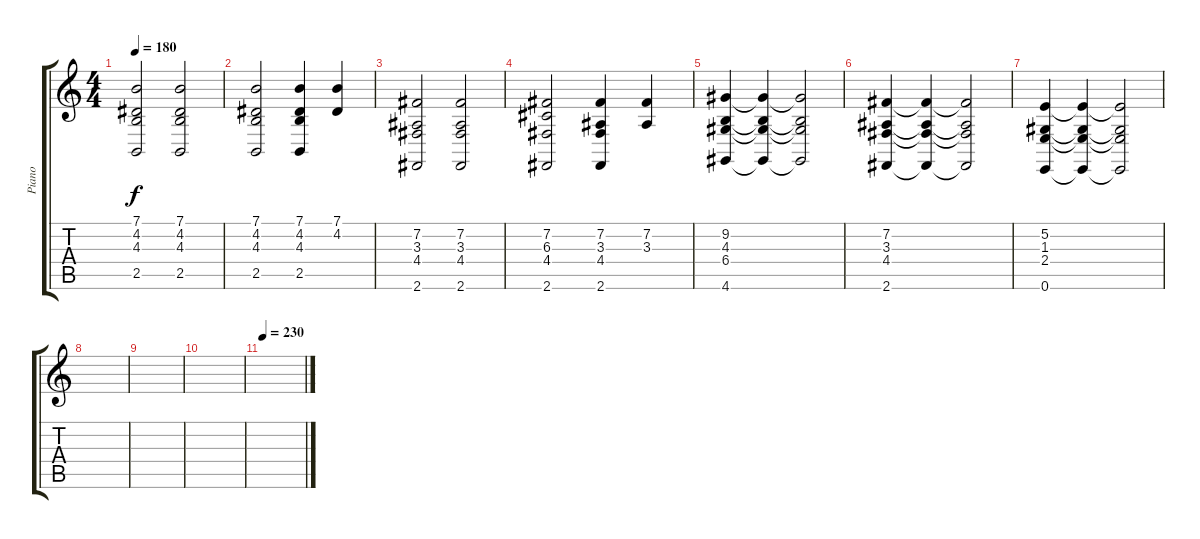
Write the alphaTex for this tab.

\track ("Piano" "Piano") {instrument electricgrandpiano}
\staff {score tabs}
\tuning (E4 B3 G3 D3 A2 E2) {hide}
\ts (4 4)
\tempo 180
\clef g2
\ks c
(7.1 4.2 4.3 2.5).2{dy f} (7.1 4.2 4.3 2.5).2 |
(7.1 4.2 4.3 2.5).2 (7.1 4.2 4.3 2.5).4 (7.1 4.2).4 |
(7.2 3.3 4.4 2.6).2 (7.2 3.3 4.4 2.6).2 |
(7.2 6.3 4.4 2.6).2 (7.2 3.3 4.4 2.6).4 (7.2 3.3).4 |
(9.2 4.3 6.4 4.6).4{volume 5} (9.2{t} 4.3{t} 6.4{t} 4.6{t}).4{volume 9} (9.2{t} 4.3{t} 6.4{t} 4.6{t}).2{volume 12} |
(7.2 3.3 4.4 2.6).4{volume 5} (7.2{t} 3.3{t} 4.4{t} 2.6{t}).4{volume 8} (7.2{t} 3.3{t} 4.4{t} 2.6{t}).2{volume 12} |
(5.2 1.3 2.4 0.6).4{volume 5} (5.2{t} 1.3{t} 2.4{t} 0.6{t}).4{volume 9} (5.2{t} 1.3{t} 2.4{t} 0.6{t}).2{volume 12} |
|
|
|
\tempo 230
